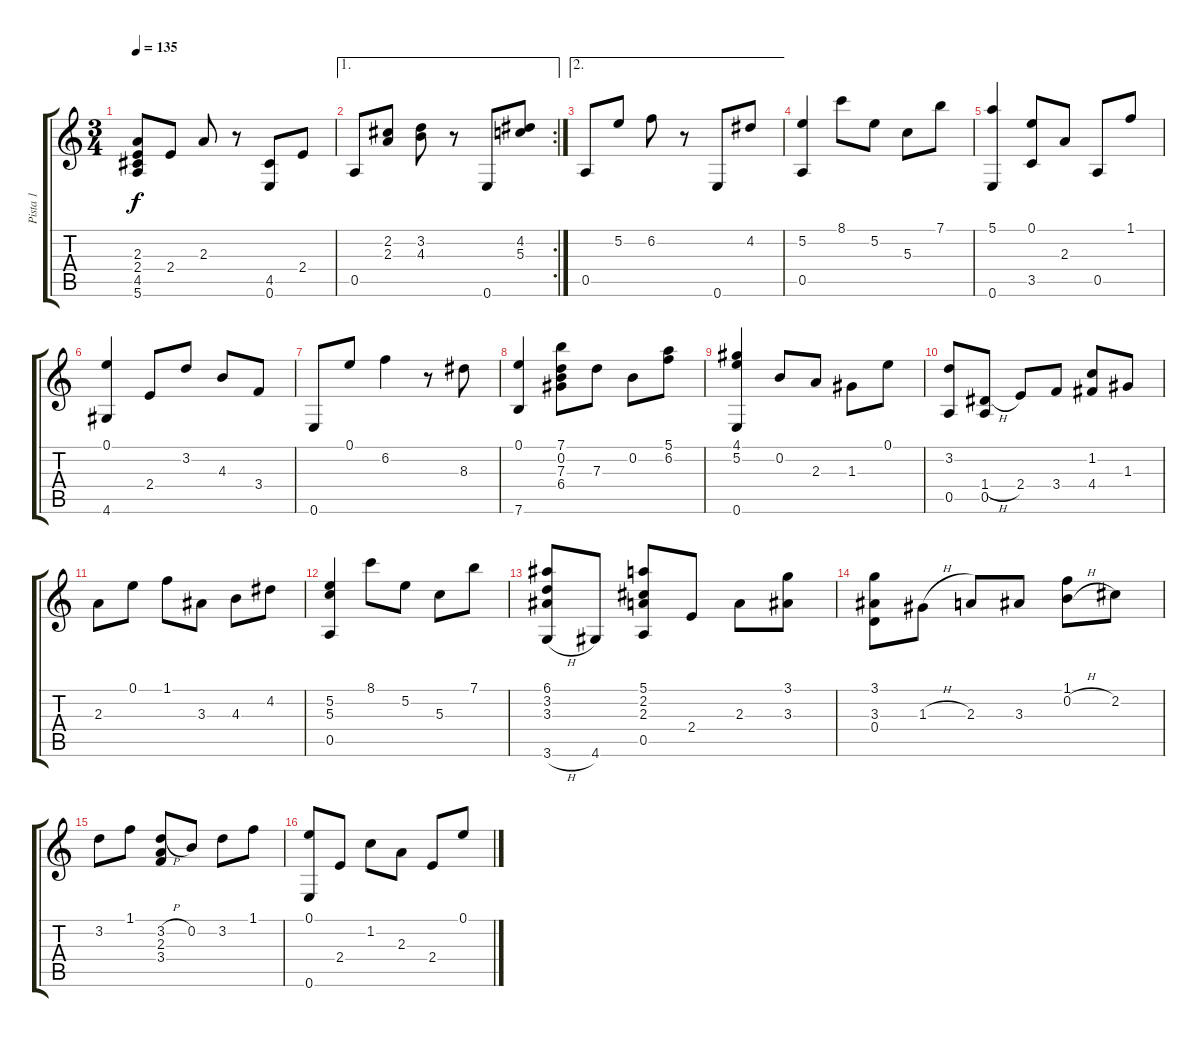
\track ("Pista 1" "Pista 1") {instrument acousticguitarnylon}
\staff {score tabs}
\tuning (E4 B3 G3 D3 A2 E2) {hide}
\ts (3 4)
\tempo 135
\clef g2
\ks c
(2.3 2.4 4.5 5.6).8{dy f} 2.4.8 2.3.8 r.8 (4.5 0.6).8 2.4.8 |
\ae 1
\rc 2
0.5.8 (2.2 2.3).8 (3.2 4.3).8 r.8 0.6.8 (4.2 5.3).8 |
\ae 2
0.5.8 5.2.8 6.2.8 r.8 0.6.8 4.2.8 |
(5.2 0.5).4 8.1.8 5.2.8 5.3.8 7.1.8 |
(5.1 0.6).4 (0.1 3.5).8 2.3.8 0.5.8 1.1.8 |
(0.1 4.6).4 2.4.8 3.2.8 4.3.8 3.4.8 |
0.6.8 0.1.8 6.2.4 r.8 8.3.8 |
(0.1 7.6).4 (7.1 0.2 7.3 6.4).8 7.3.8 0.2.8 (5.1 6.2).8 |
(4.1 5.2 0.6).4 0.2.8 2.3.8 1.3.8 0.1.8 |
(3.2 0.5).8 (1.4{h} 0.5).8 2.4.8 3.4.8 (1.2 4.4).8 1.3.8 |
2.3.8 0.1.8 1.1.8 3.3.8 4.3.8 4.2.8 |
(5.2 5.3 0.5).4 8.1.8 5.2.8 5.3.8 7.1.8 |
(6.1 3.2 3.3 3.6{h}).8 4.6.8 (5.1 2.2 2.3 0.5).8 2.4.8 2.3.8 (3.1 3.3).8 |
(3.1 3.3 0.4).8 1.3{h}.8 2.3.8 3.3.8 (1.1 0.2{h}).8 2.2.8 |
3.2.8 1.1.8 (3.2{h} 2.3 3.4).8 0.2.8 3.2.8 1.1.8 |
(0.1 0.6).8 2.4.8 1.2.8 2.3.8 2.4.8 0.1.8
